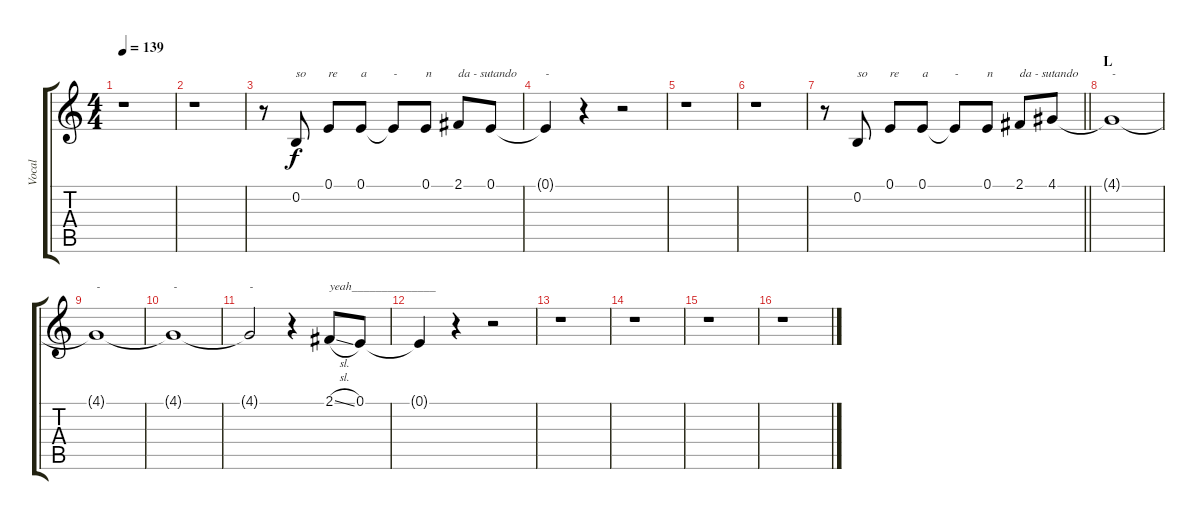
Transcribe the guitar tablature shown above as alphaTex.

\track ("Vocal" "Vocal") {instrument clarinet}
\staff {score tabs}
\tuning (E4 B3 G3 D3 A2 E2) {hide}
\ts (4 4)
\tempo 139
\clef g2
\ks c
r.1{dy f} |
r.1 |
r.8 0.2.8{txt "so"} 0.1.8{txt "re"} 0.1.8{txt "a"} 0.1{t}.8{txt "-"} 0.1.8{txt "n"} 2.1.8{txt "da - sutando"} 0.1.8 |
0.1{t}.4{txt "-"} r.4 r.2 |
r.1 |
r.1 |
\barLineRight lightlight
r.8 0.2.8{txt "so"} 0.1.8{txt "re"} 0.1.8{txt "a"} 0.1{t}.8{txt "-"} 0.1.8{txt "n"} 2.1.8{txt "da - sutando"} 4.1.8 |
\section ("" "L")
4.1{t}.1{txt "-"} |
4.1{t}.1{txt "-"} |
4.1{t}.1{txt "-"} |
4.1{t}.2{txt "-"} r.4 2.1{sl}.8{txt "yeah______________"} 0.1.8 |
0.1{t}.4 r.4 r.2 |
r.1 |
r.1 |
r.1 |
r.1
